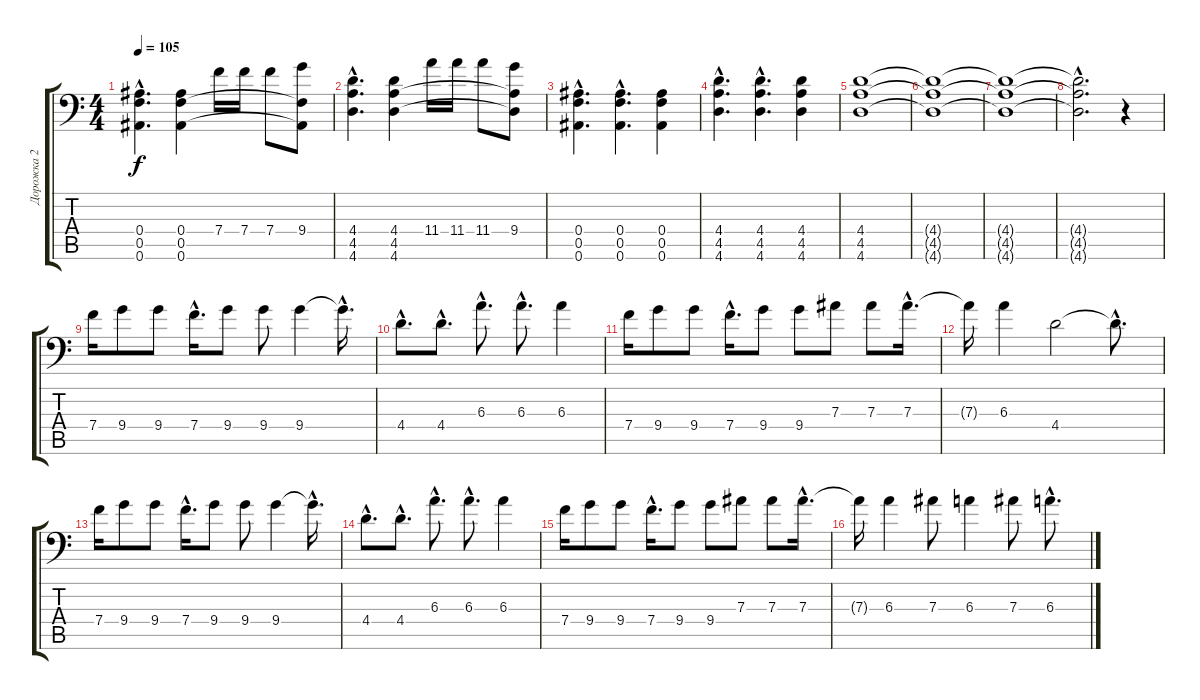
\track ("Дорожка 2" "Дорожка 2") {instrument distortionguitar}
\staff {score tabs}
\tuning (C4 G3 Eb3 Bb2 F2 Bb1) {hide}
\ts (4 4)
\tempo 105
\clef f4
\ks c
(0.4{hac} 0.5{hac} 0.6{hac}).4{d dy f} (0.4 0.5 0.6).4 7.4.16 7.4.16 7.4.8 (9.4 0.5{t} 0.6{t}).8 |
(4.4{hac} 4.5{hac} 4.6{hac}).4{d} (4.4 4.5 4.6).4 11.4.16 11.4.16 11.4.8 (9.4 4.5{t} 4.6{t}).8 |
(0.4{hac} 0.5{hac} 0.6{hac}).4{d} (0.4{hac} 0.5{hac} 0.6{hac}).4{d} (0.4 0.5 0.6).4 |
(4.4{hac} 4.5{hac} 4.6{hac}).4{d} (4.4{hac} 4.5{hac} 4.6{hac}).4{d} (4.4 4.5 4.6).4 |
(4.4 4.5 4.6).1 |
(4.4{t} 4.5{t} 4.6{t}).1 |
(4.4{t} 4.5{t} 4.6{t}).1 |
(4.4{hac t} 4.5{hac t} 4.6{hac t}).2{d} r.4 |
7.4.16 9.4.8 9.4.8 7.4{hac}.16{d} 9.4.8 9.4.8 9.4.4 9.4{hac t}.16{d} |
4.4{hac}.8{d} 4.4{hac}.8{d} 6.3{hac}.8{d} 6.3{hac}.8{d} 6.3.4 |
7.4.16 9.4.8 9.4.8 7.4{hac}.16{d} 9.4.8 9.4.8 7.3.8 7.3.8 7.3{hac}.16{d} |
7.3{t}.16 6.3.4 4.4.2 4.4{hac t}.8{d} |
7.4.16 9.4.8 9.4.8 7.4{hac}.16{d} 9.4.8 9.4.8 9.4.4 9.4{hac t}.16{d} |
4.4{hac}.8{d} 4.4{hac}.8{d} 6.3{hac}.8{d} 6.3{hac}.8{d} 6.3.4 |
7.4.16 9.4.8 9.4.8 7.4{hac}.16{d} 9.4.8 9.4.8 7.3.8 7.3.8 7.3{hac}.16{d} |
7.3{t}.16 6.3.4 7.3.8 6.3.4 7.3.8 6.3{hac}.8{d}
